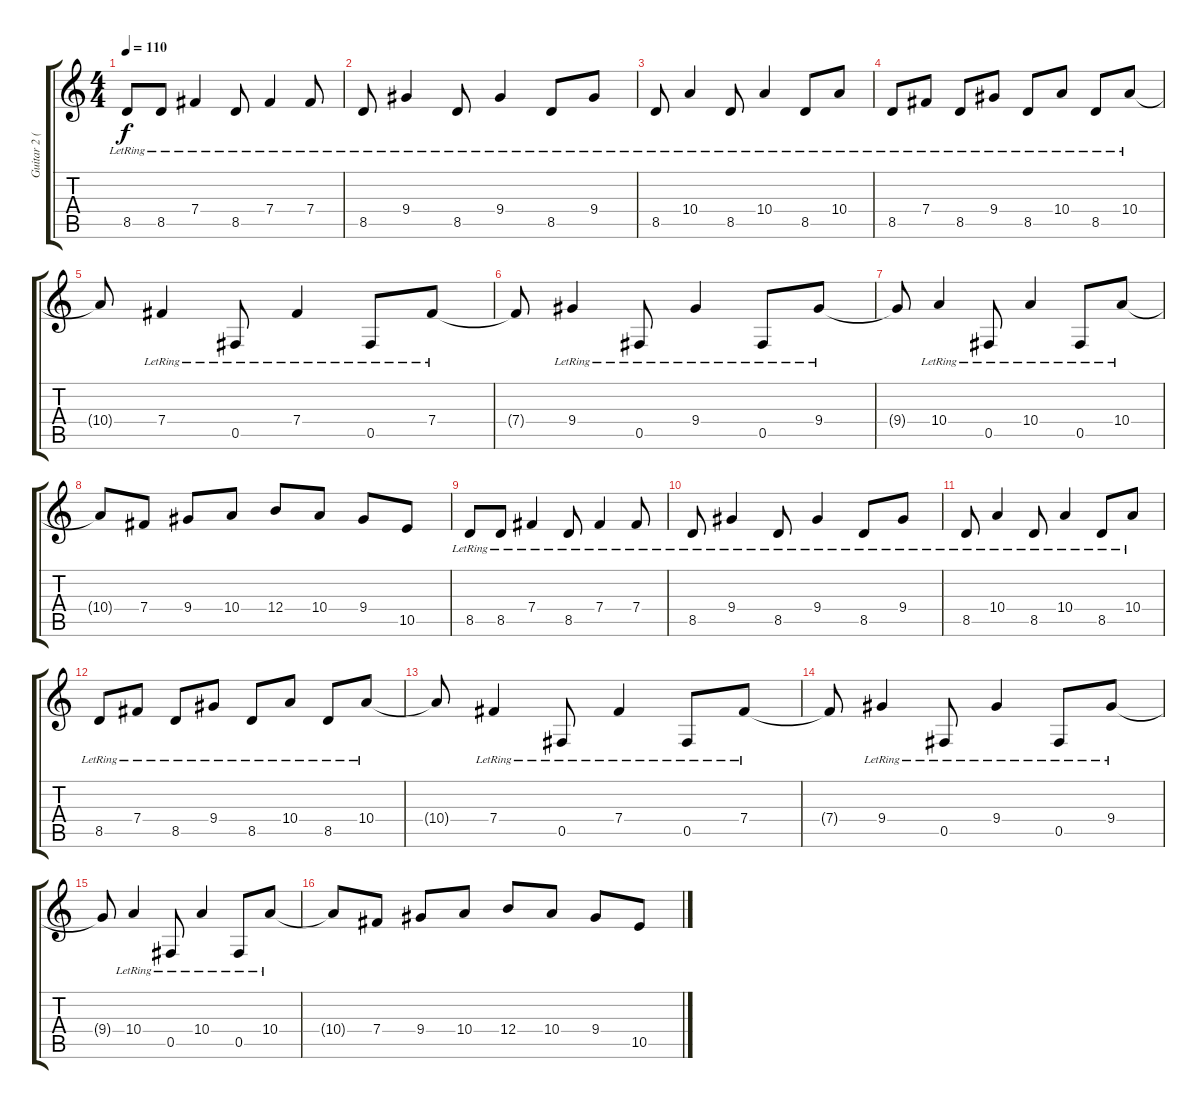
\track ("Guitar 2 (Distortion)" "Guitar 2 (") {instrument distortionguitar}
\staff {score tabs}
\tuning (Db4 Ab3 E3 B2 Gb2 Db2) {hide}
\ts (4 4)
\tempo 110
\clef g2
\ks c
8.5{lr}.8{dy f} 8.5{lr}.8 7.4{lr}.4 8.5{lr}.8 7.4{lr}.4 7.4{lr}.8 |
8.5{lr}.8 9.4{lr}.4 8.5{lr}.8 9.4{lr}.4 8.5{lr}.8 9.4{lr}.8 |
8.5{lr}.8 10.4{lr}.4 8.5{lr}.8 10.4{lr}.4 8.5{lr}.8 10.4{lr}.8 |
8.5{lr}.8 7.4{lr}.8 8.5{lr}.8 9.4{lr}.8 8.5{lr}.8 10.4{lr}.8 8.5{lr}.8 10.4{lr}.8 |
10.4{t}.8 7.4{lr}.4 0.5{lr}.8 7.4{lr}.4 0.5{lr}.8 7.4{lr}.8 |
7.4{t}.8 9.4{lr}.4 0.5{lr}.8 9.4{lr}.4 0.5{lr}.8 9.4{lr}.8 |
9.4{t}.8 10.4{lr}.4 0.5{lr}.8 10.4{lr}.4 0.5{lr}.8 10.4{lr}.8 |
10.4{t}.8 7.4.8 9.4.8 10.4.8 12.4.8 10.4.8 9.4.8 10.5.8 |
8.5{lr}.8 8.5{lr}.8 7.4{lr}.4 8.5{lr}.8 7.4{lr}.4 7.4{lr}.8 |
8.5{lr}.8 9.4{lr}.4 8.5{lr}.8 9.4{lr}.4 8.5{lr}.8 9.4{lr}.8 |
8.5{lr}.8 10.4{lr}.4 8.5{lr}.8 10.4{lr}.4 8.5{lr}.8 10.4{lr}.8 |
8.5{lr}.8 7.4{lr}.8 8.5{lr}.8 9.4{lr}.8 8.5{lr}.8 10.4{lr}.8 8.5{lr}.8 10.4{lr}.8 |
10.4{t}.8 7.4{lr}.4 0.5{lr}.8 7.4{lr}.4 0.5{lr}.8 7.4{lr}.8 |
7.4{t}.8 9.4{lr}.4 0.5{lr}.8 9.4{lr}.4 0.5{lr}.8 9.4{lr}.8 |
9.4{t}.8 10.4{lr}.4 0.5{lr}.8 10.4{lr}.4 0.5{lr}.8 10.4{lr}.8 |
10.4{t}.8 7.4.8 9.4.8 10.4.8 12.4.8 10.4.8 9.4.8 10.5.8
